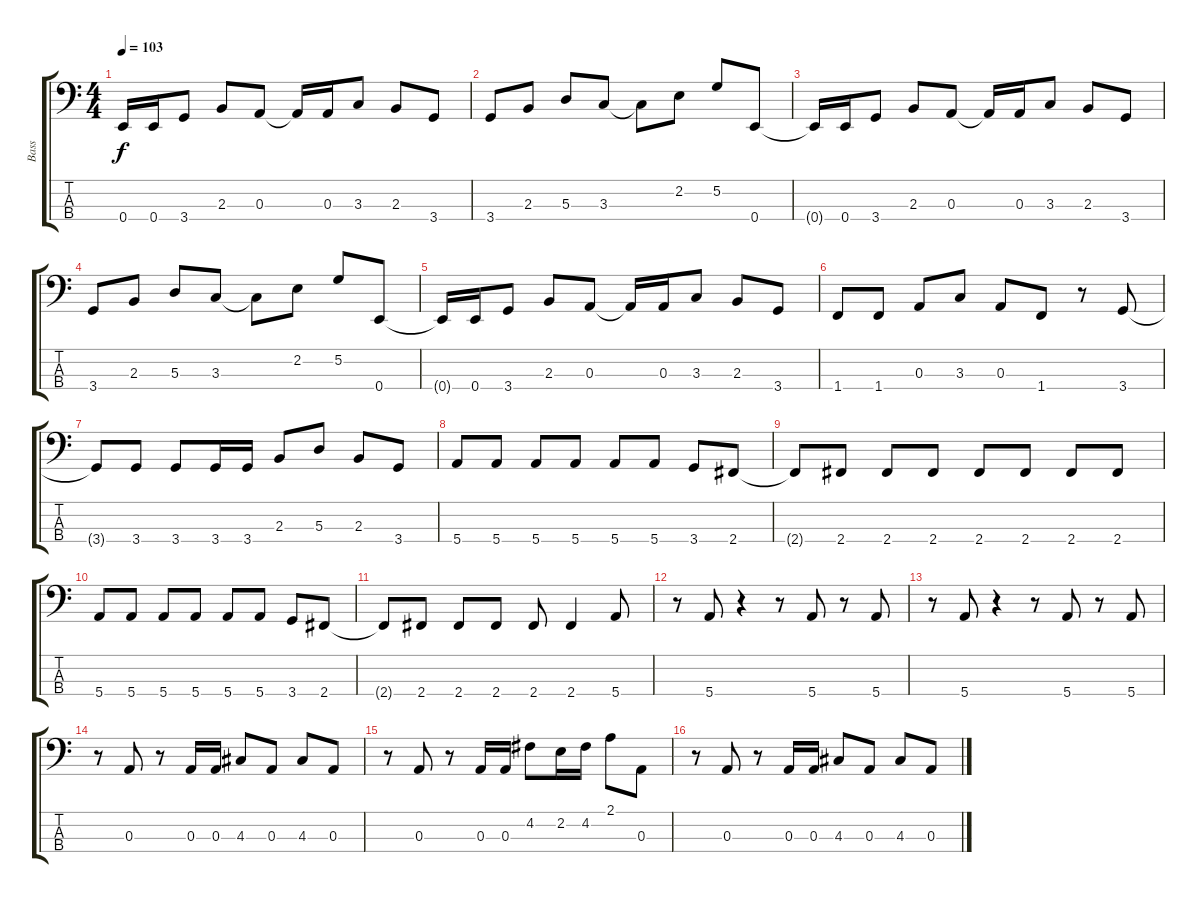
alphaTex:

\track ("Bass" "Bass") {instrument electricbassfinger}
\staff {score tabs}
\tuning (G2 D2 A1 E1) {hide}
\ts (4 4)
\tempo 103
\clef f4
\ks c
0.4{t}.16{dy f} 0.4.16 3.4.8 2.3.8 0.3.8 0.3{t}.16 0.3.16 3.3.8 2.3.8 3.4.8 |
3.4.8 2.3.8 5.3.8 3.3.8 3.3{t}.8 2.2.8 5.2.8 0.4.8 |
0.4{t}.16 0.4.16 3.4.8 2.3.8 0.3.8 0.3{t}.16 0.3.16 3.3.8 2.3.8 3.4.8 |
3.4.8 2.3.8 5.3.8 3.3.8 3.3{t}.8 2.2.8 5.2.8 0.4.8 |
0.4{t}.16 0.4.16 3.4.8 2.3.8 0.3.8 0.3{t}.16 0.3.16 3.3.8 2.3.8 3.4.8 |
1.4.8 1.4.8 0.3.8 3.3.8 0.3.8 1.4.8 r.8 3.4.8 |
3.4{t}.8 3.4.8 3.4.8 3.4.16 3.4.16 2.3.8 5.3.8 2.3.8 3.4.8 |
5.4.8 5.4.8 5.4.8 5.4.8 5.4.8 5.4.8 3.4.8 2.4.8 |
2.4{t}.8 2.4.8 2.4.8 2.4.8 2.4.8 2.4.8 2.4.8 2.4.8 |
5.4.8 5.4.8 5.4.8 5.4.8 5.4.8 5.4.8 3.4.8 2.4.8 |
2.4{t}.8 2.4.8 2.4.8 2.4.8 2.4.8 2.4.4 5.4.8 |
r.8 5.4.8 r.4 r.8 5.4.8 r.8 5.4.8 |
r.8 5.4.8 r.4 r.8 5.4.8 r.8 5.4.8 |
r.8 0.3.8 r.8 0.3.16 0.3.16 4.3.8 0.3.8 4.3.8 0.3.8 |
r.8 0.3.8 r.8 0.3.16 0.3.16 4.2.8 2.2.16 4.2.16 2.1.8 0.3.8 |
r.8 0.3.8 r.8 0.3.16 0.3.16 4.3.8 0.3.8 4.3.8 0.3.8
